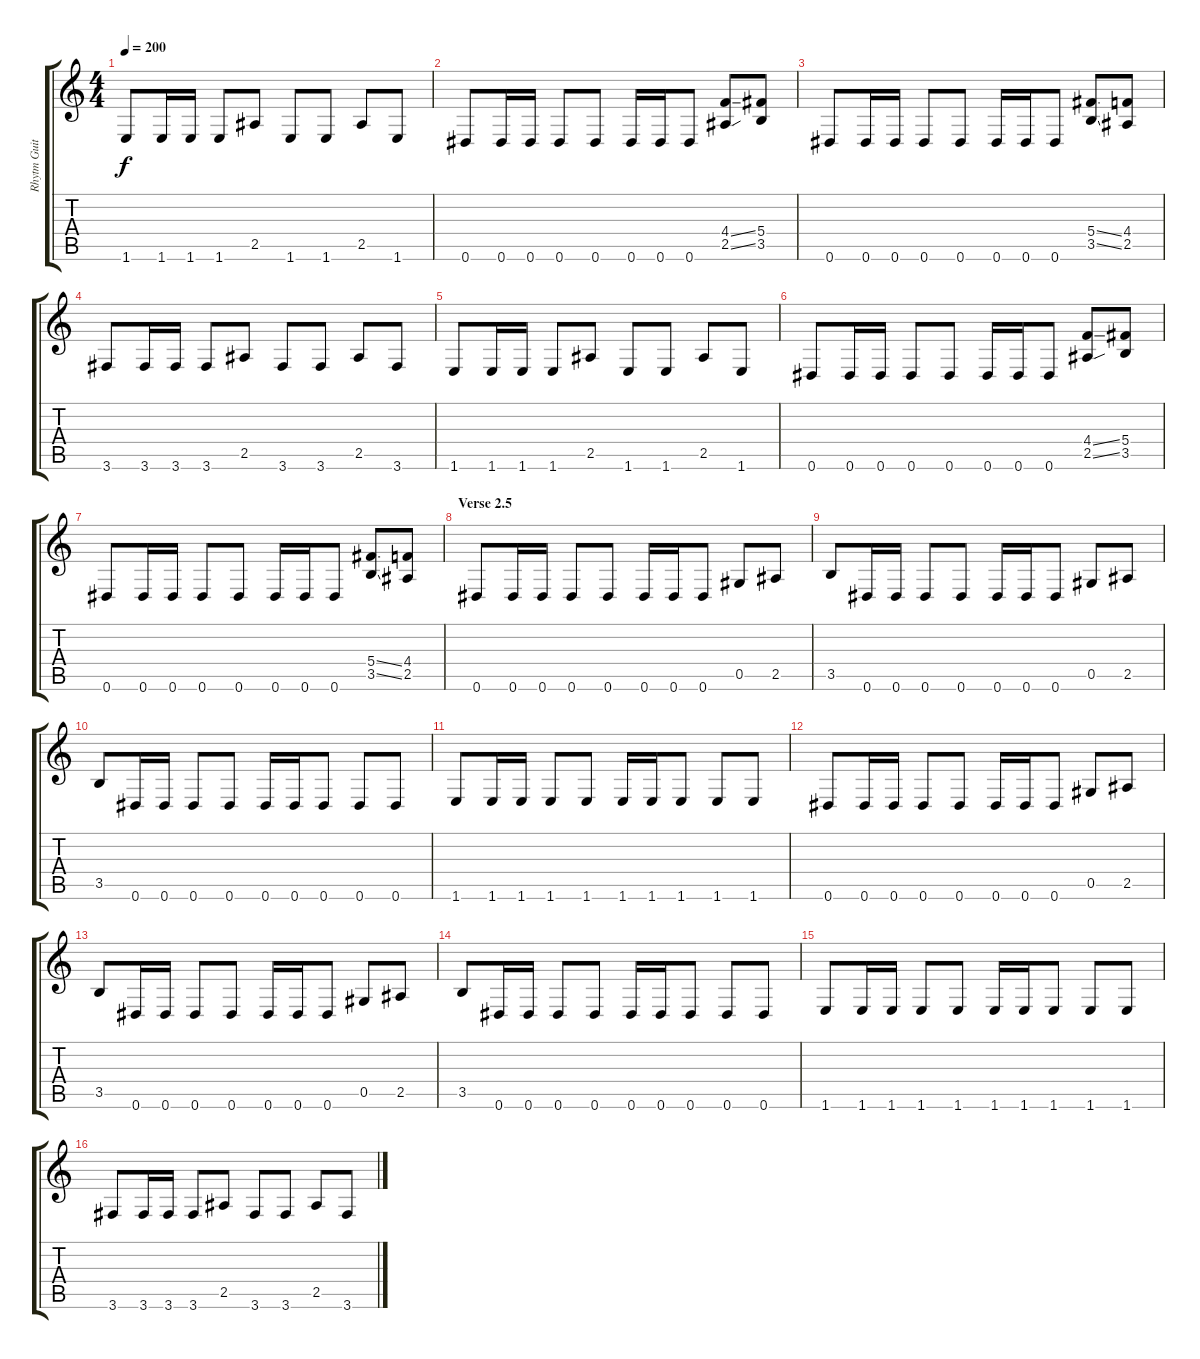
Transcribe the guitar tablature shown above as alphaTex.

\track ("Rhytm Guitar" "Rhytm Guit") {instrument distortionguitar}
\staff {score tabs}
\tuning (Eb4 Bb3 Gb3 Db3 Ab2 Eb2) {hide}
\ts (4 4)
\tempo 200
\clef g2
\ks c
1.6.8{dy f} 1.6.16 1.6.16 1.6.8 2.5.8 1.6.8 1.6.8 2.5.8 1.6.8 |
0.6.8 0.6.16 0.6.16 0.6.8 0.6.8 0.6.16 0.6.16 0.6.8 (4.4{ss} 2.5{ss}).8 (5.4 3.5).8 |
0.6.8 0.6.16 0.6.16 0.6.8 0.6.8 0.6.16 0.6.16 0.6.8 (5.4{ss} 3.5{ss}).8 (4.4 2.5).8 |
3.6.8 3.6.16 3.6.16 3.6.8 2.5.8 3.6.8 3.6.8 2.5.8 3.6.8 |
1.6.8 1.6.16 1.6.16 1.6.8 2.5.8 1.6.8 1.6.8 2.5.8 1.6.8 |
0.6.8 0.6.16 0.6.16 0.6.8 0.6.8 0.6.16 0.6.16 0.6.8 (4.4{ss} 2.5{ss}).8 (5.4 3.5).8 |
0.6.8 0.6.16 0.6.16 0.6.8 0.6.8 0.6.16 0.6.16 0.6.8 (5.4{ss} 3.5{ss}).8 (4.4 2.5).8 |
\section ("" "Verse 2.5")
0.6.8 0.6.16 0.6.16 0.6.8 0.6.8 0.6.16 0.6.16 0.6.8 0.5.8 2.5.8 |
3.5.8 0.6.16 0.6.16 0.6.8 0.6.8 0.6.16 0.6.16 0.6.8 0.5.8 2.5.8 |
3.5.8 0.6.16 0.6.16 0.6.8 0.6.8 0.6.16 0.6.16 0.6.8 0.6.8 0.6.8 |
1.6.8 1.6.16 1.6.16 1.6.8 1.6.8 1.6.16 1.6.16 1.6.8 1.6.8 1.6.8 |
0.6.8 0.6.16 0.6.16 0.6.8 0.6.8 0.6.16 0.6.16 0.6.8 0.5.8 2.5.8 |
3.5.8 0.6.16 0.6.16 0.6.8 0.6.8 0.6.16 0.6.16 0.6.8 0.5.8 2.5.8 |
3.5.8 0.6.16 0.6.16 0.6.8 0.6.8 0.6.16 0.6.16 0.6.8 0.6.8 0.6.8 |
1.6.8 1.6.16 1.6.16 1.6.8 1.6.8 1.6.16 1.6.16 1.6.8 1.6.8 1.6.8 |
3.6.8 3.6.16 3.6.16 3.6.8 2.5.8 3.6.8 3.6.8 2.5.8 3.6.8
